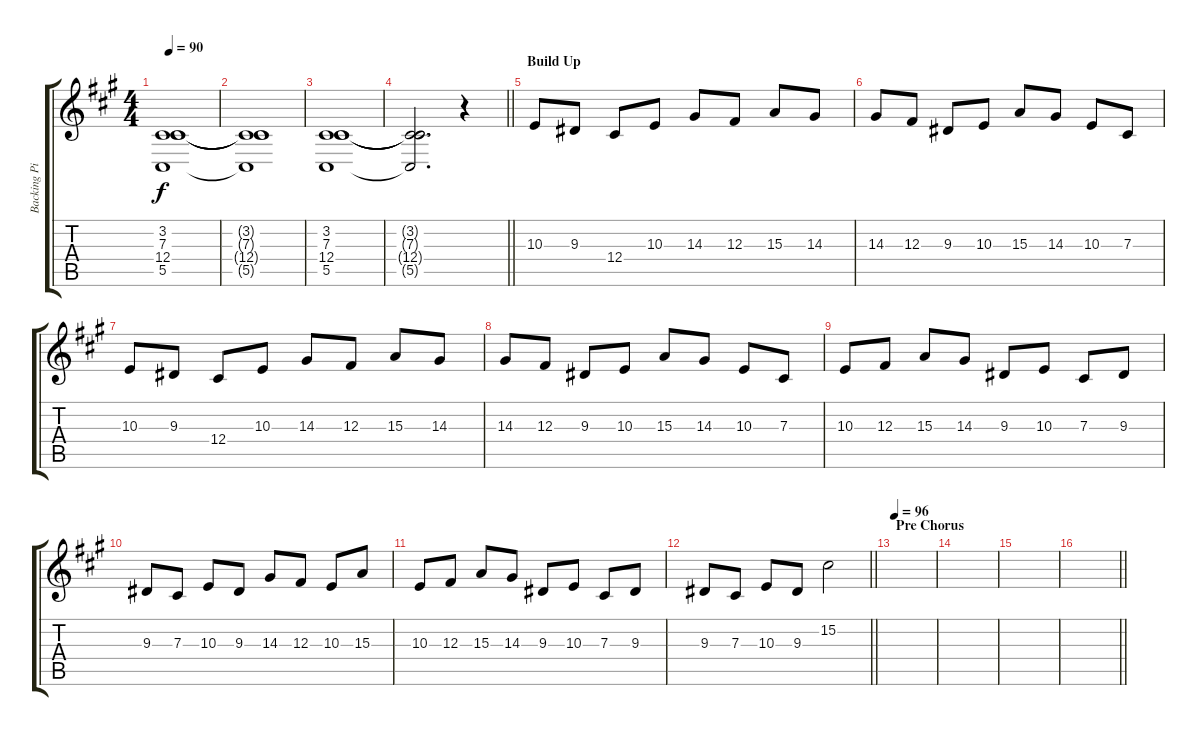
\track ("Backing Piano (Added Harmony)" "Backing Pi") {instrument brightacousticpiano}
\staff {score tabs}
\tuning (Eb4 Bb3 Gb3 Db3 Ab2 Db2) {hide}
\ts (4 4)
\tempo 90
\clef g2
\ks f#minor
(3.2 7.3 12.4 5.5).1{dy f} |
(3.2{t} 7.3{t} 12.4{t} 5.5{t}).1 |
(3.2 7.3 12.4 5.5).1 |
\barLineRight lightlight
(3.2{t} 7.3{t} 12.4{t} 5.5{t}).2{d} r.4 |
\section ("" "Build Up")
10.3.8{volume 14} 9.3.8 12.4.8 10.3.8 14.3.8 12.3.8 15.3.8 14.3.8 |
14.3.8 12.3.8 9.3.8 10.3.8 15.3.8 14.3.8 10.3.8 7.3.8 |
10.3.8{volume 14} 9.3.8 12.4.8 10.3.8 14.3.8 12.3.8 15.3.8 14.3.8 |
14.3.8 12.3.8 9.3.8 10.3.8 15.3.8 14.3.8 10.3.8 7.3.8 |
10.3.8{volume 14} 12.3.8 15.3.8 14.3.8 9.3.8 10.3.8 7.3.8 9.3.8 |
9.3.8 7.3.8 10.3.8 9.3.8 14.3.8 12.3.8 10.3.8 15.3.8 |
10.3.8{volume 14} 12.3.8 15.3.8 14.3.8 9.3.8 10.3.8 7.3.8 9.3.8 |
\barLineRight lightlight
9.3.8 7.3.8 10.3.8 9.3.8 15.2.2 |
\section ("" "Pre Chorus")
\tempo 96
|
|
|
\barLineRight lightlight
